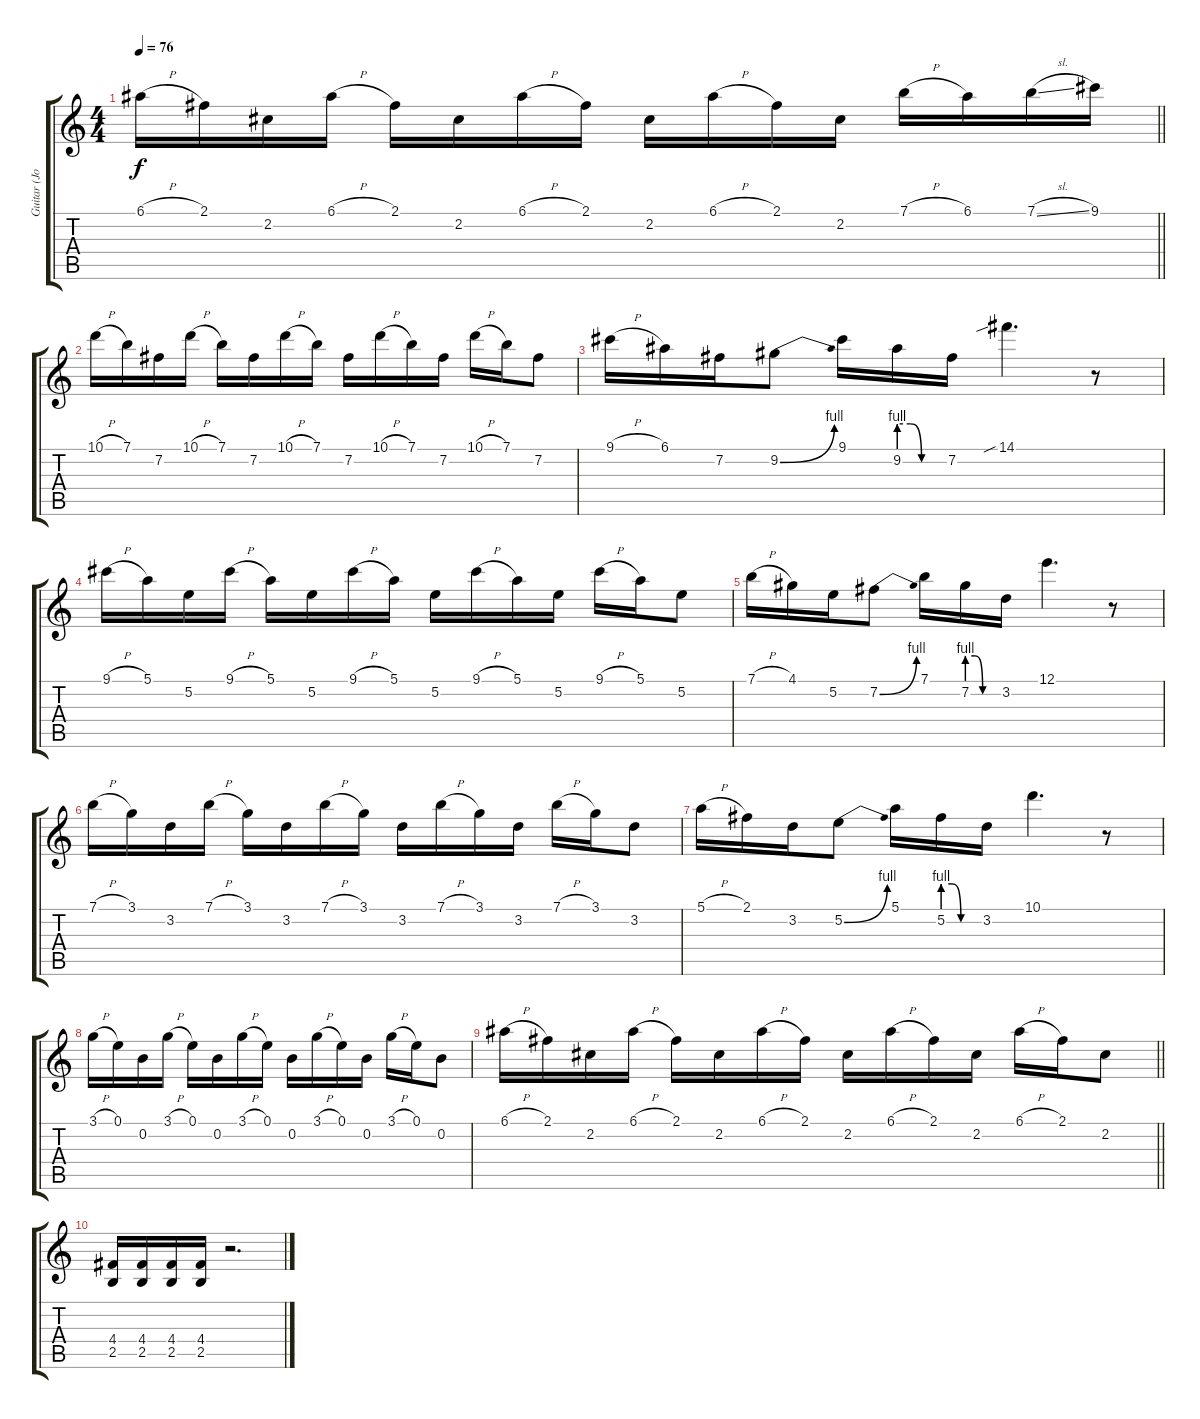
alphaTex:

\track ("Guitar (Joe Walsh) rt ch" "Guitar (Jo") {instrument electricguitarclean}
\staff {score tabs}
\tuning (E4 B3 G3 D3 A2 E2) {hide}
\ts (4 4)
\tempo 76
\clef g2
\barLineRight lightlight
\ks c
6.1{h}.16{dy f} 2.1.16 2.2.16 6.1{h}.16 2.1.16 2.2.16 6.1{h}.16 2.1.16 2.2.16 6.1{h}.16 2.1.16 2.2.16 7.1{h}.16 6.1.16 7.1{sl}.16 9.1.16 |
10.1{h}.16 7.1.16 7.2.16 10.1{h}.16 7.1.16 7.2.16 10.1{h}.16 7.1.16 7.2.16 10.1{h}.16 7.1.16 7.2.16 10.1{h}.16 7.1.16 7.2.8 |
9.1{h}.16 6.1.16 7.2.16 9.2{be (bend 0 0 60 4)}.8 9.1.16 9.2{be (custom 0 4 15 4 30 0 60 0)}.16 7.2.16 14.1{sib}.4{d} r.8 |
9.1{h}.16 5.1.16 5.2.16 9.1{h}.16 5.1.16 5.2.16 9.1{h}.16 5.1.16 5.2.16 9.1{h}.16 5.1.16 5.2.16 9.1{h}.16 5.1.16 5.2.8 |
7.1{h}.16 4.1.16 5.2.16 7.2{be (bend 0 0 60 4)}.8 7.1.16 7.2{be (custom 0 4 15 4 30 0 60 0)}.16 3.2.16 12.1.4{d} r.8 |
7.1{h}.16 3.1.16 3.2.16 7.1{h}.16 3.1.16 3.2.16 7.1{h}.16 3.1.16 3.2.16 7.1{h}.16 3.1.16 3.2.16 7.1{h}.16 3.1.16 3.2.8 |
5.1{h}.16 2.1.16 3.2.16 5.2{be (bend 0 0 60 4)}.8 5.1.16 5.2{be (custom 0 4 15 4 30 0 60 0)}.16 3.2.16 10.1.4{d} r.8 |
3.1{h}.16 0.1.16 0.2.16 3.1{h}.16 0.1.16 0.2.16 3.1{h}.16 0.1.16 0.2.16 3.1{h}.16 0.1.16 0.2.16 3.1{h}.16 0.1.16 0.2.8 |
\barLineRight lightlight
6.1{h}.16 2.1.16 2.2.16 6.1{h}.16 2.1.16 2.2.16 6.1{h}.16 2.1.16 2.2.16 6.1{h}.16 2.1.16 2.2.16 6.1{h}.16 2.1.16 2.2.8 |
(4.4 2.5).16 (4.4 2.5).16 (4.4 2.5).16 (4.4 2.5).16 r.2{d}
